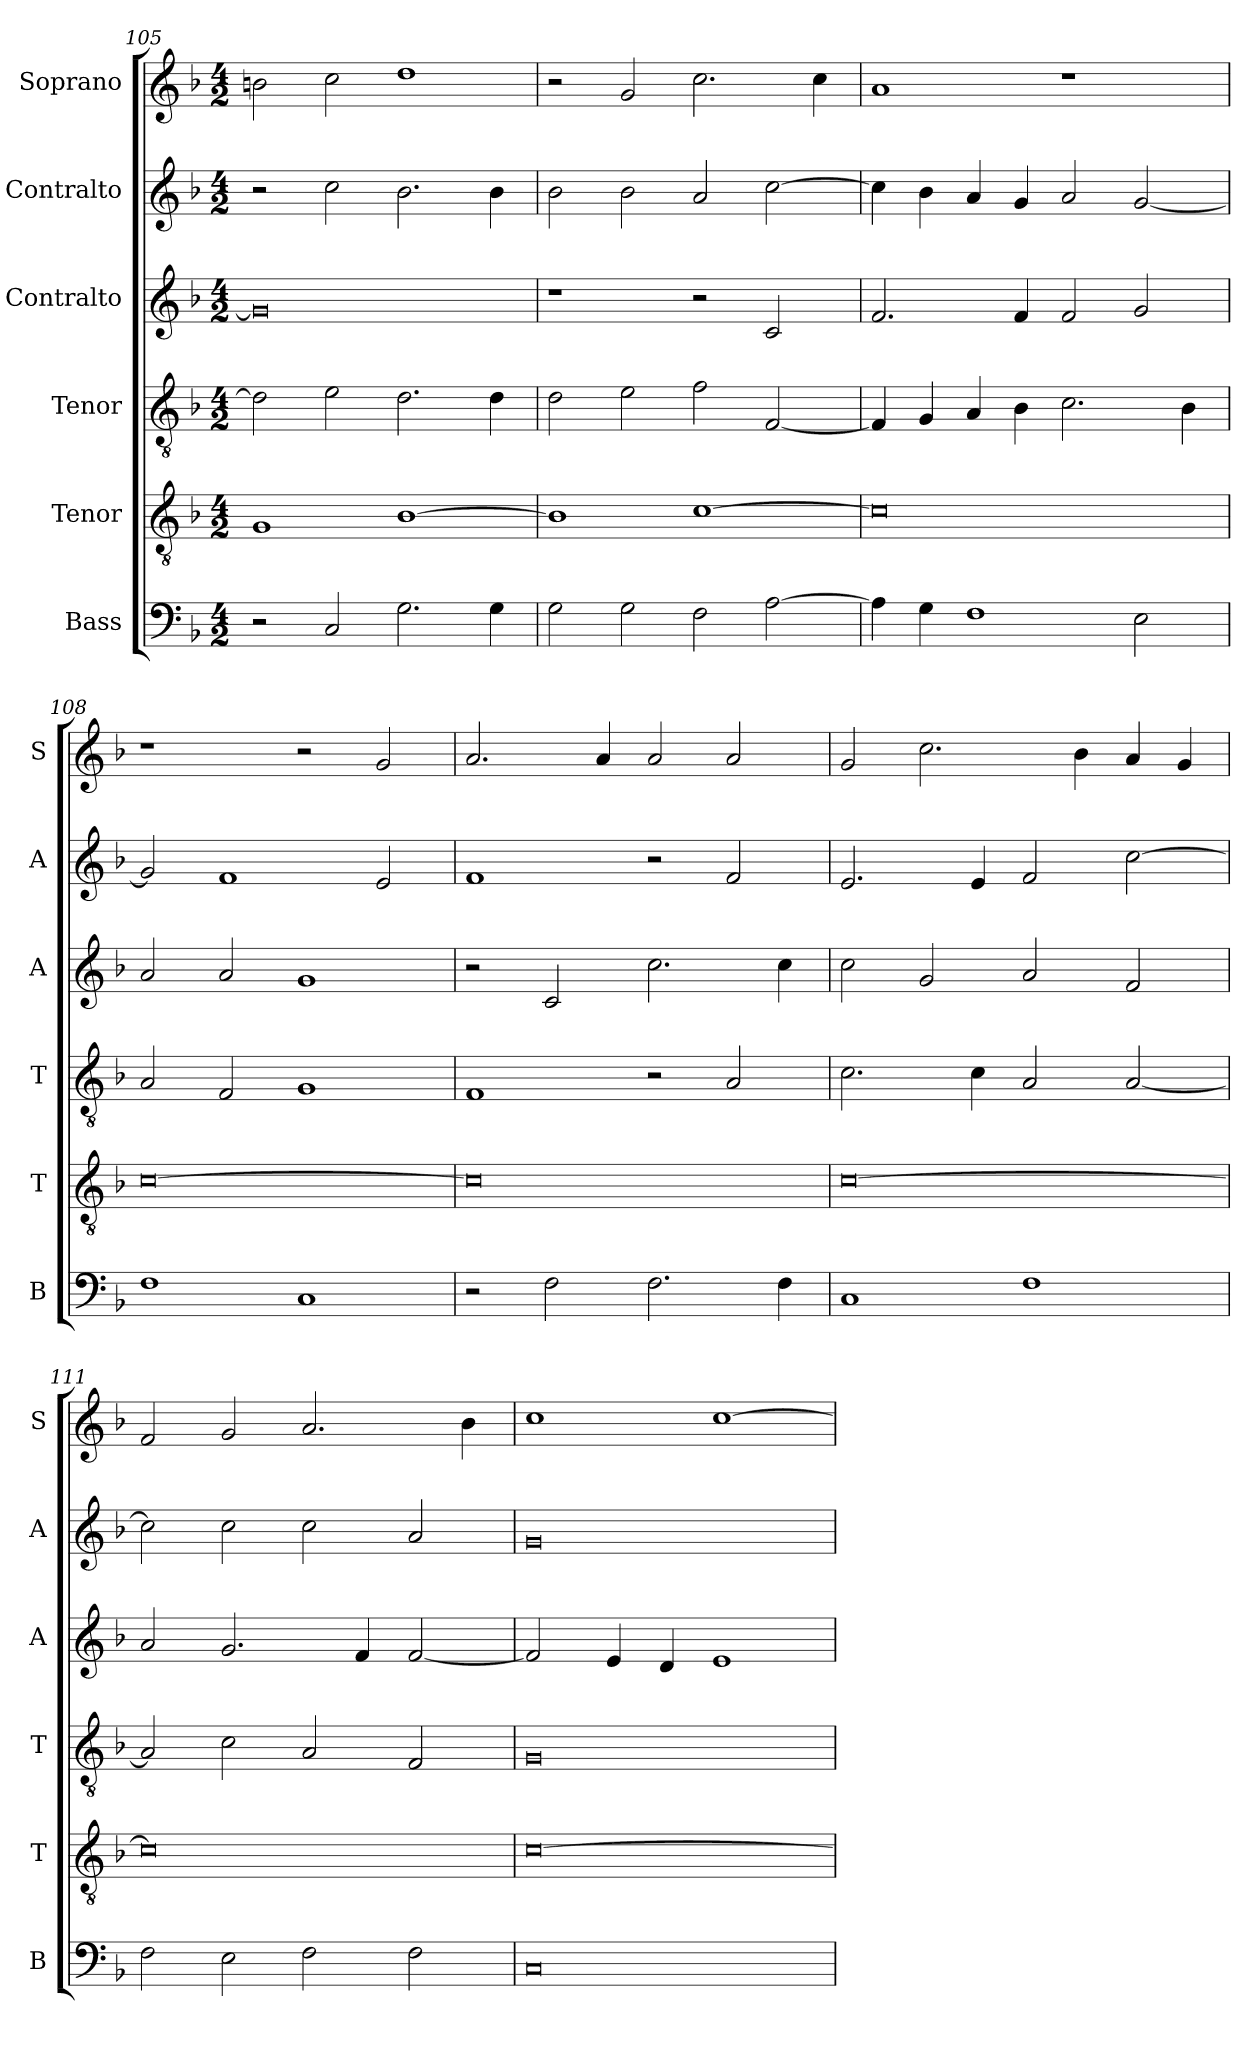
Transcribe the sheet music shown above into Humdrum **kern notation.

**kern	**kern	**kern	**kern	**kern	**kern
*part6	*part5	*part4	*part3	*part2	*part1
*staff6	*staff5	*staff4	*staff3	*staff2	*staff1
*I"Bass	*I"Tenor	*I"Tenor	*I"Contralto	*I"Contralto	*I"Soprano
*I'B	*I'T	*I'T	*I'A	*I'A	*I'S
*clefF4	*clefGv2	*clefGv2	*clefG2	*clefG2	*clefG2
*k[b-]	*k[b-]	*k[b-]	*k[b-]	*k[b-]	*k[b-]
*F:ion	*F:ion	*F:ion	*F:ion	*F:ion	*F:ion
*M4/2	*M4/2	*M4/2	*M4/2	*M4/2	*M4/2
=105	=105	=105	=105	=105	=105
2r	1G	2d]	0g]	2r	2bn
2C	.	2e	.	2cc	2cc
2.G	[1B-	2.d	.	2.b-	1dd
4G	.	4d	.	4b-	.
=106	=106	=106	=106	=106	=106
2G	1B-]	2d	1r	2b-	2r
2G	.	2e	.	2b-	2g
2F	[1c	2f	2r	2a	2.cc
[2A	.	[2F	2c	[2cc	.
.	.	.	.	.	4cc
=107	=107	=107	=107	=107	=107
4A]	0c]	4F]	2.f	4cc]	1a
4G	.	4G	.	4b-	.
1F	.	4A	.	4a	.
.	.	4B-	4f	4g	.
.	.	2.c	2f	2a	1r
2E	.	.	2g	[2g	.
.	.	4B-	.	.	.
=108	=108	=108	=108	=108	=108
1F	[0c	2A	2a	2g]	1r
.	.	2F	2a	1f	.
1C	.	1G	1g	.	2r
.	.	.	.	2e	2g
=109	=109	=109	=109	=109	=109
2r	0c]	1F	2r	1f	2.a
2F	.	.	2c	.	.
.	.	.	.	.	4a
2.F	.	2r	2.cc	2r	2a
.	.	2A	.	2f	2a
4F	.	.	4cc	.	.
=110	=110	=110	=110	=110	=110
1C	[0c	2.c	2cc	2.e	2g
.	.	.	2g	.	2.cc
.	.	4c	.	4e	.
1F	.	2A	2a	2f	.
.	.	.	.	.	4b-
.	.	[2A	2f	[2cc	4a
.	.	.	.	.	4g
=111	=111	=111	=111	=111	=111
2F	0c]	2A]	2a	2cc]	2f
2E	.	2c	2.g	2cc	2g
2F	.	2A	.	2cc	2.a
.	.	.	4f	.	.
2F	.	2F	[2f	2a	.
.	.	.	.	.	4b-
=112	=112	=112	=112	=112	=112
0C	[0c	0G	2f]	0g	1cc
.	.	.	4e	.	.
.	.	.	4d	.	.
.	.	.	1e	.	[1cc
=	=	=	=	=	=
*-	*-	*-	*-	*-	*-
